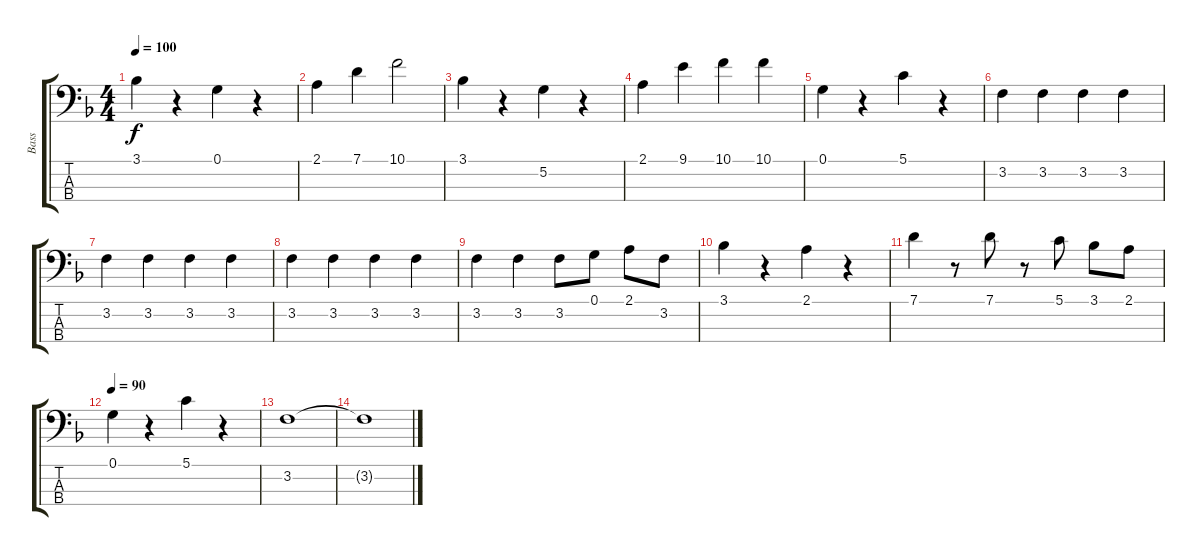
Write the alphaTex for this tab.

\track ("Bass" "Bass") {instrument electricbassfinger}
\staff {score tabs}
\tuning (G2 D2 A1 E1) {hide}
\ts (4 4)
\tempo 100
\clef f4
\ks f
3.1.4{dy f} r.4 0.1.4 r.4 |
2.1.4 7.1.4 10.1.2 |
3.1.4 r.4 5.2.4 r.4 |
2.1.4 9.1.4 10.1.4 10.1.4 |
0.1.4 r.4 5.1.4 r.4 |
3.2.4 3.2.4 3.2.4 3.2.4 |
3.2.4 3.2.4 3.2.4 3.2.4 |
3.2.4 3.2.4 3.2.4 3.2.4 |
3.2.4 3.2.4 3.2.8 0.1.8 2.1.8 3.2.8 |
3.1.4 r.4 2.1.4 r.4 |
7.1.4 r.8 7.1.8 r.8 5.1.8 3.1.8 2.1.8 |
\tempo 90
0.1.4 r.4 5.1.4 r.4 |
3.2.1 |
3.2{t}.1
